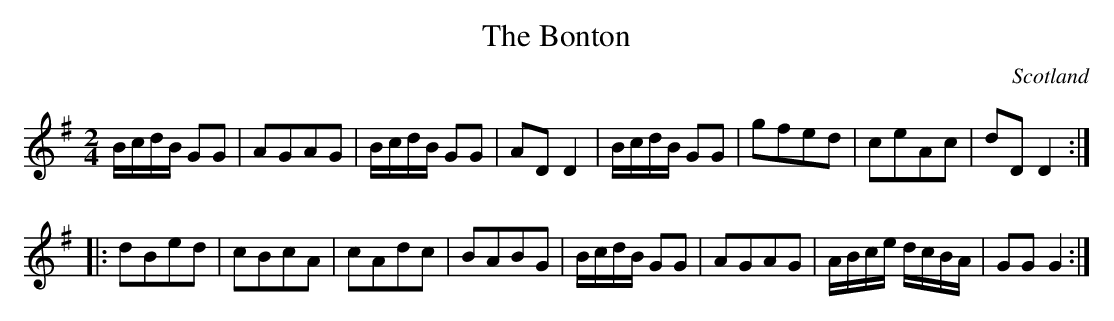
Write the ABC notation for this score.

X:1
T:Bonton, The
O:Scotland
O:England
M:2/4
K:G
BcdB G2G2| A2G2A2G2| BcdB G2G2| A2D2 D4|\
BcdB G2G2| g2f2e2d2| c2e2A2c2| d2D2 D4::
d2B2e2d2| c2B2c2A2| c2A2d2c2| B2A2B2G2|\
BcdB G2G2| A2G2A2G2| ABce dcBA| G2G2 G4:|
